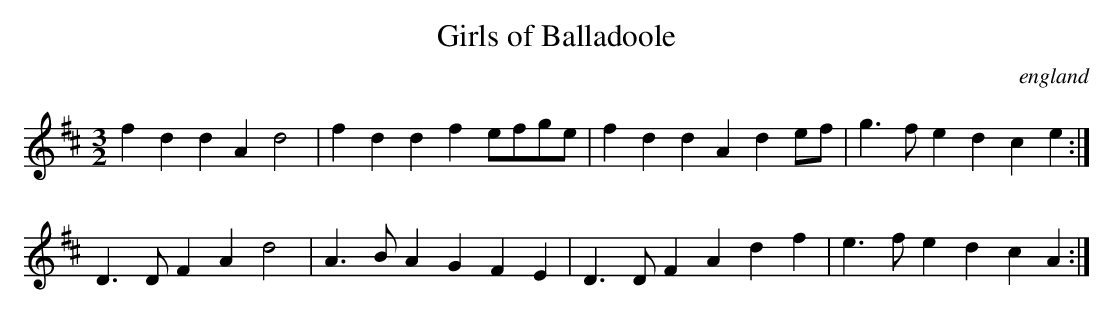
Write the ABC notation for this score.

X:1
T:Girls of Balladoole
O:england
M:3/2
K:D
L:1/4
fd dA d2|fd df e/f/g/e/|\
fd dA de/f/|g>f ed ce:|
D>D FA d2|A>B AG FE|D>D FA df|e>f ed cA:|
